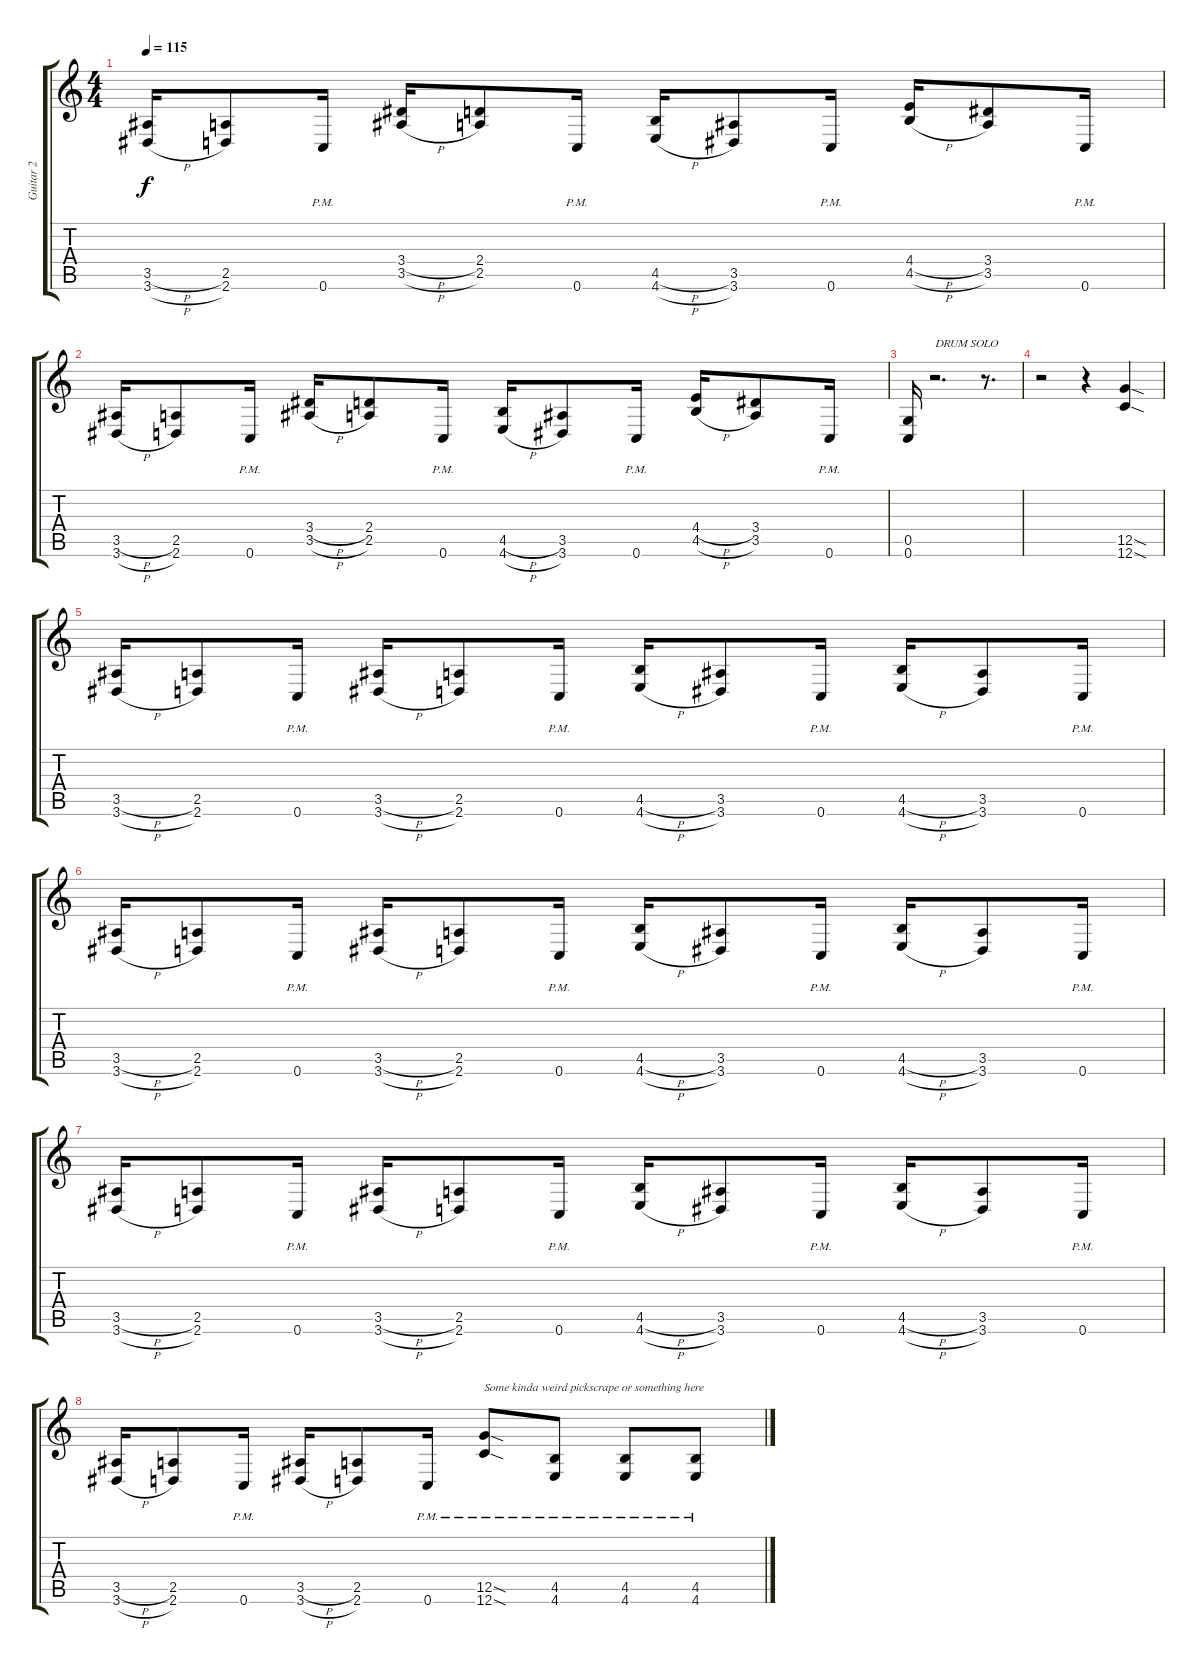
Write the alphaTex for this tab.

\track ("Guitar 2" "Guitar 2") {instrument distortionguitar}
\staff {score tabs}
\tuning (D4 A3 F3 C3 G2 C2) {hide}
\ts (4 4)
\tempo 115
\clef g2
\ks c
(3.5{h} 3.6{h}).16{dy f} (2.5 2.6).8 0.6{pm}.16 (3.4{h} 3.5{h}).16 (2.4 2.5).8 0.6{pm}.16 (4.5{h} 4.6{h}).16 (3.5 3.6).8 0.6{pm}.16 (4.4{h} 4.5{h}).16 (3.4 3.5).8 0.6{pm}.16 |
(3.5{h} 3.6{h}).16 (2.5 2.6).8 0.6{pm}.16 (3.4{h} 3.5{h}).16 (2.4 2.5).8 0.6{pm}.16 (4.5{h} 4.6{h}).16 (3.5 3.6).8 0.6{pm}.16 (4.4{h} 4.5{h}).16 (3.4 3.5).8 0.6{pm}.16 |
(0.5 0.6).16 r.2{d txt "DRUM SOLO"} r.8{d} |
r.2 r.4 (12.5{sod} 12.6{sod}).4 |
(3.5{h} 3.6{h}).16 (2.5 2.6).8 0.6{pm}.16 (3.5{h} 3.6{h}).16 (2.5 2.6).8 0.6{pm}.16 (4.5{h} 4.6{h}).16 (3.5 3.6).8 0.6{pm}.16 (4.5{h} 4.6{h}).16 (3.5 3.6).8 0.6{pm}.16 |
(3.5{h} 3.6{h}).16 (2.5 2.6).8 0.6{pm}.16 (3.5{h} 3.6{h}).16 (2.5 2.6).8 0.6{pm}.16 (4.5{h} 4.6{h}).16 (3.5 3.6).8 0.6{pm}.16 (4.5{h} 4.6{h}).16 (3.5 3.6).8 0.6{pm}.16 |
(3.5{h} 3.6{h}).16 (2.5 2.6).8 0.6{pm}.16 (3.5{h} 3.6{h}).16 (2.5 2.6).8 0.6{pm}.16 (4.5{h} 4.6{h}).16 (3.5 3.6).8 0.6{pm}.16 (4.5{h} 4.6{h}).16 (3.5 3.6).8 0.6{pm}.16 |
(3.5{h} 3.6{h}).16 (2.5 2.6).8 0.6{pm}.16 (3.5{h} 3.6{h}).16 (2.5 2.6).8 0.6{pm}.16 (12.5{sod pm} 12.6{sod pm}).8{txt "Some kinda weird pickscrape or something here"} (4.5{pm} 4.6{pm}).8 (4.5{pm} 4.6{pm}).8 (4.5{pm} 4.6{pm}).8
